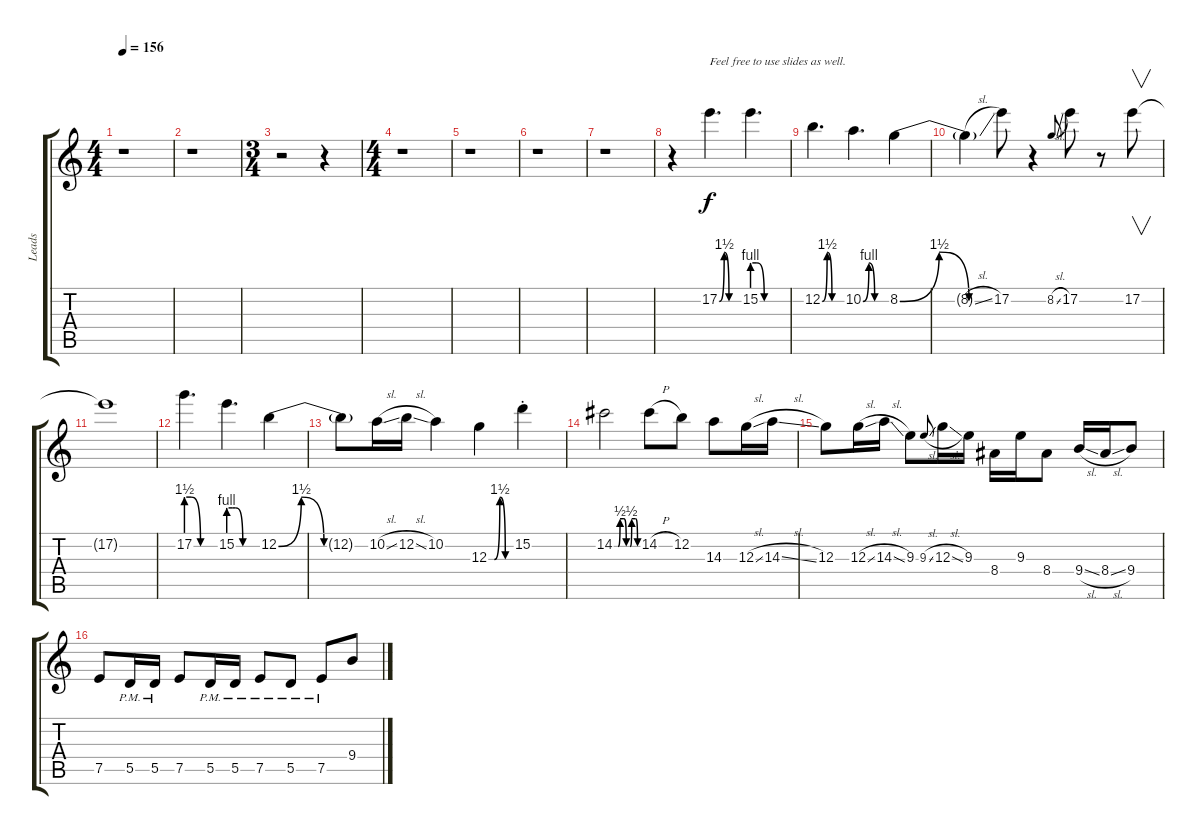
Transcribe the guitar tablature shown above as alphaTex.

\track ("Leads" "Leads") {instrument distortionguitar}
\staff {score tabs}
\tuning (E4 B3 G3 D3 A2 D2) {hide}
\ts (4 4)
\tempo 156
\clef g2
\ks c
r.1{dy f} |
r.1 |
\ts (3 4)
r.2 r.4 |
\ts (4 4)
r.1 |
r.1 |
r.1 |
r.1 |
r.4 17.2{be (custom 0 0 15 6 30 0 60 0)}.4{d txt "Feel free to use slides as well."} 15.2{be (custom 0 4 8 4 21 0 30 0 60 0)}.4{d} |
12.2{be (custom 0 0 15 6 30 0 60 0)}.4{d} 10.2{be (custom 0 0 15 4 30 0 60 0)}.4{d} 8.2{be (custom 0 0 25 6 44 0 60 0)}.4 |
8.2{sl t}.4 17.2.8 r.4 8.2{sl}.8{gr onbeat} 17.2.8 r.8 17.2.8{v} |
17.2{t}.1 |
17.2{be (custom 0 6 10 6 30 0 60 0)}.4{d} 15.2{be (custom 0 4 8 4 15 4 30 0 60 0)}.4{d} 12.2{be (custom 0 0 15 6 30 0 60 0)}.4 |
12.2{t}.8 10.2{sl}.16 12.2{sl}.16 10.2.4 12.3{be (custom 0 0 15 0 30 6 45 0 60 0)}.4 15.2{st}.4 |
14.2{be (custom 0 0 10 0 15 2 20 2 25 2 31 0 41 0 45 2 55 2 60 0)}.2 14.2{h}.8 12.2.8 14.3.8 12.3{sl}.16 14.3{sl}.16 |
12.3.8 12.3{sl}.16 14.3{sl}.16 9.3.8 9.3{sl}.8{gr onbeat} 12.3{sl}.16 9.3.16 8.4.16 9.3.16 8.4.8 9.4{sl}.16 8.4{sl}.16 9.4.8 |
7.5.8 5.5{pm}.16 5.5{pm}.16 7.5.8 5.5{pm}.16 5.5{pm}.16 7.5{pm}.8 5.5{pm}.8 7.5{pm}.8 9.4.8
